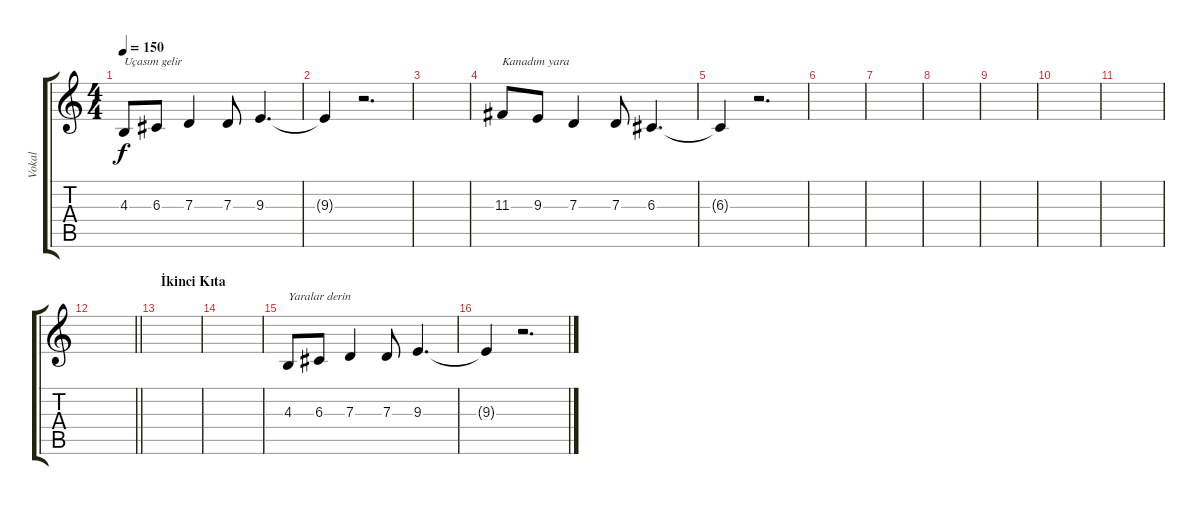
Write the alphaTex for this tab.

\track ("Vokal" "Vokal") {instrument acousticgrandpiano}
\staff {score tabs}
\tuning (E4 B3 G3 D3 A2 E2) {hide}
\ts (4 4)
\tempo 150
\clef g2
\ks c
4.3.8{txt "Uçasım gelir" dy f} 6.3.8 7.3.4 7.3.8 9.3.4{d} |
9.3{t}.4 r.2{d} |
|
11.3.8{txt "Kanadım yara"} 9.3.8 7.3.4 7.3.8 6.3.4{d} |
6.3{t}.4 r.2{d} |
|
|
|
|
|
|
\barLineRight lightlight
|
\section ("" "İkinci Kıta")
|
|
4.3.8{txt "Yaralar derin"} 6.3.8 7.3.4 7.3.8 9.3.4{d} |
9.3{t}.4 r.2{d}
